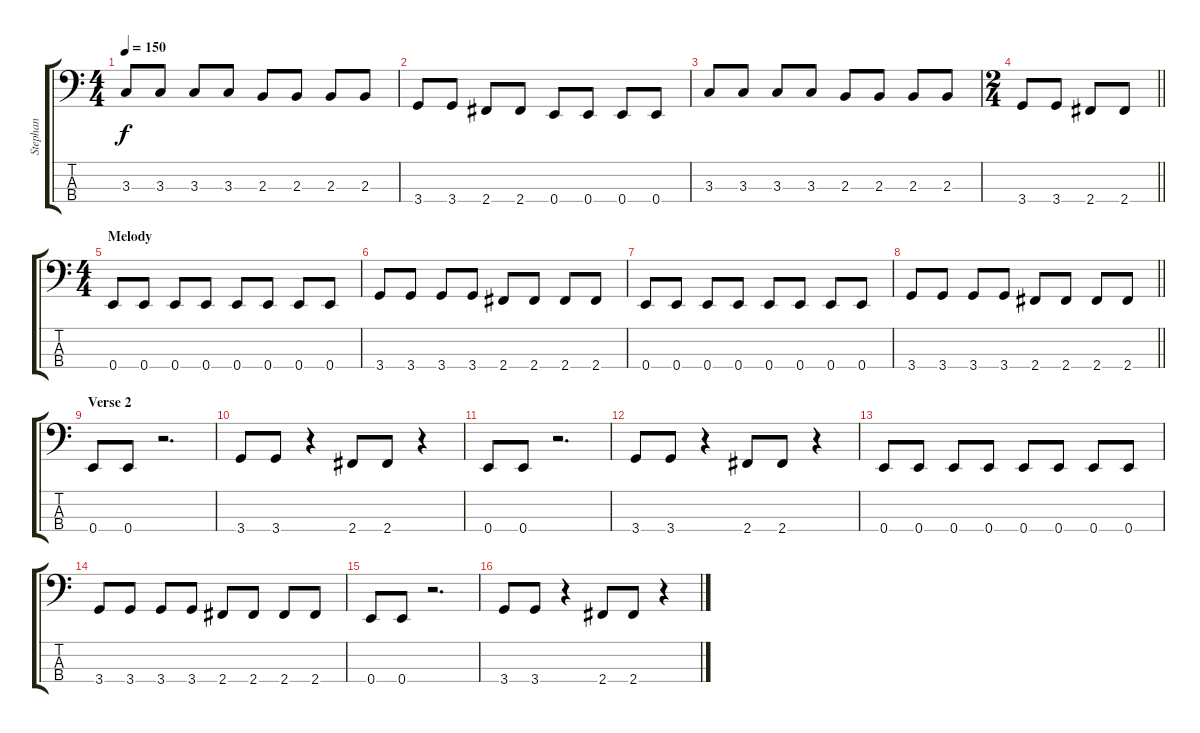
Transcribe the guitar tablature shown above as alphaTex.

\track ("Stephan" "Stephan") {instrument electricbasspick}
\staff {score tabs}
\tuning (G2 D2 A1 E1) {hide}
\ts (4 4)
\tempo 150
\clef f4
\ks c
3.3.8{dy f} 3.3.8 3.3.8 3.3.8 2.3.8 2.3.8 2.3.8 2.3.8 |
3.4.8 3.4.8 2.4.8 2.4.8 0.4.8 0.4.8 0.4.8 0.4.8 |
3.3.8 3.3.8 3.3.8 3.3.8 2.3.8 2.3.8 2.3.8 2.3.8 |
\ts (2 4)
\barLineRight lightlight
3.4.8 3.4.8 2.4.8 2.4.8 |
\ts (4 4)
\section ("" "Melody")
0.4.8 0.4.8 0.4.8 0.4.8 0.4.8 0.4.8 0.4.8 0.4.8 |
3.4.8 3.4.8 3.4.8 3.4.8 2.4.8 2.4.8 2.4.8 2.4.8 |
0.4.8 0.4.8 0.4.8 0.4.8 0.4.8 0.4.8 0.4.8 0.4.8 |
\barLineRight lightlight
3.4.8 3.4.8 3.4.8 3.4.8 2.4.8 2.4.8 2.4.8 2.4.8 |
\section ("" "Verse 2")
0.4.8 0.4.8 r.2{d} |
3.4.8 3.4.8 r.4 2.4.8 2.4.8 r.4 |
0.4.8 0.4.8 r.2{d} |
3.4.8 3.4.8 r.4 2.4.8 2.4.8 r.4 |
0.4.8 0.4.8 0.4.8 0.4.8 0.4.8 0.4.8 0.4.8 0.4.8 |
3.4.8 3.4.8 3.4.8 3.4.8 2.4.8 2.4.8 2.4.8 2.4.8 |
0.4.8 0.4.8 r.2{d} |
3.4.8 3.4.8 r.4 2.4.8 2.4.8 r.4
